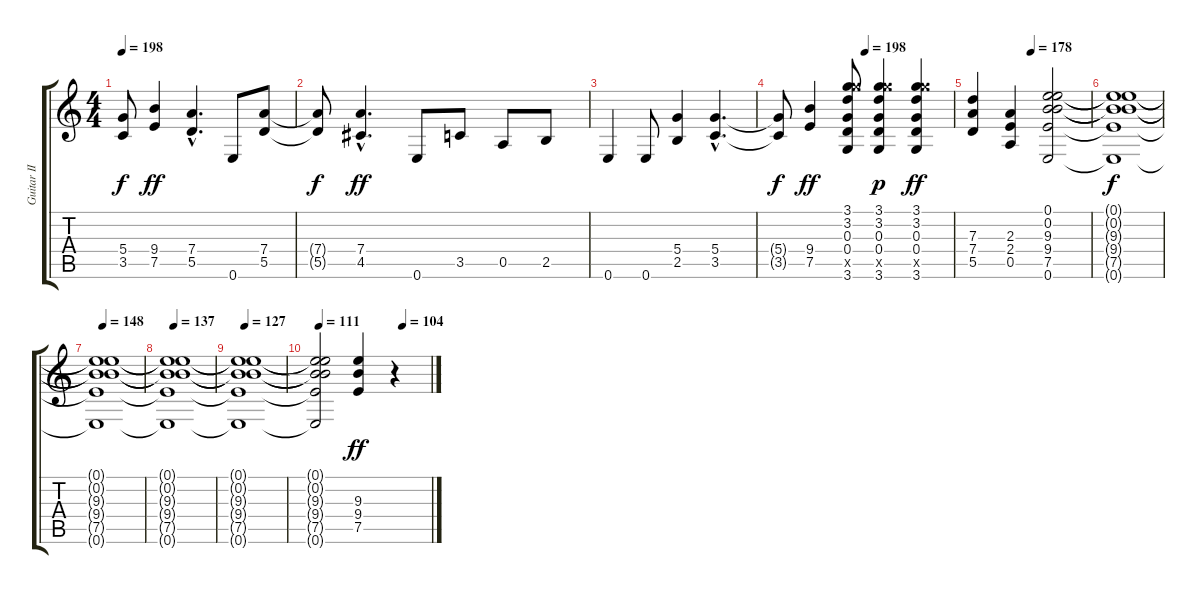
\track ("Guitar II" "Guitar II") {instrument overdrivenguitar}
\staff {score tabs}
\tuning (E4 B3 G3 D3 A2 E2) {hide}
\ts (4 4)
\tempo 198
\clef g2
\ks c
(5.4{t} 3.5{t}).8{dy f} (9.4 7.5).4{dy ff} (7.4{hac} 5.5{hac}).4{d} 0.6.8 (7.4 5.5).8 |
(7.4{t} 5.5{t}).8{dy f} (7.4{hac} 4.5{hac}).4{d dy ff} 0.6.8 3.5.8 0.5.8 2.5.8 |
0.6.4 0.6.8 (5.4 2.5).4 (5.4{hac} 3.5{hac}).4{d} |
\tempo (198 0.5)
(5.4{t} 3.5{t}).8{dy f} (9.4 7.5).4{dy ff} (3.1 3.2 0.3 0.4 22.5{x} 3.6).8 (3.1 3.2 0.3 0.4 22.5{x} 3.6).4{dy p} (3.1 3.2 0.3 0.4 22.5{x} 3.6).4{dy ff} |
\tempo (178 0.5)
(7.3 7.4 5.5).4 (2.3 2.4 0.5).4 (0.1 0.2 9.3 9.4 7.5 0.6).2 |
(0.1{t} 0.2{t} 9.3{t} 9.4{t} 7.5{t} 0.6{t}).1{dy f} |
\tempo 148
(0.1{t} 0.2{t} 9.3{t} 9.4{t} 7.5{t} 0.6{t}).1 |
\tempo 137
(0.1{t} 0.2{t} 9.3{t} 9.4{t} 7.5{t} 0.6{t}).1 |
\tempo 127
(0.1{t} 0.2{t} 9.3{t} 9.4{t} 7.5{t} 0.6{t}).1 |
\tempo 111
\tempo (104 0.75)
(0.1{t} 0.2{t} 9.3{t} 9.4{t} 7.5{t} 0.6{t}).2 (9.3 9.4 7.5).4{dy ff} r.4
